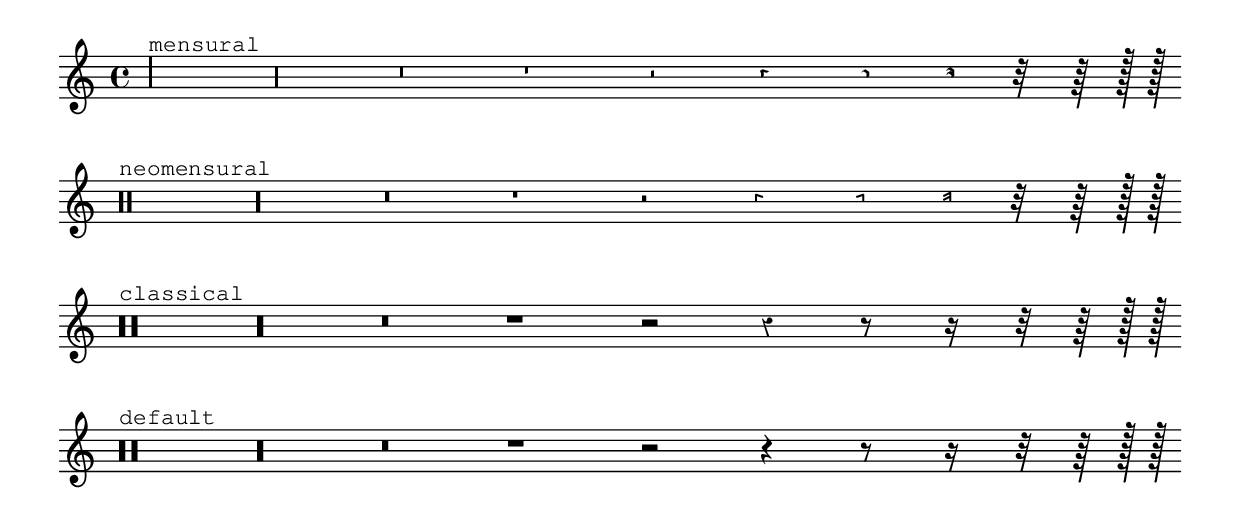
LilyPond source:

%% Do not edit this file; it is auto-generated from LSR http://lsr.dsi.unimi.it
%% This file is in the public domain.
\version "2.11.38"

\header {
  lsrtags = "rhythms, ancient-notation, tweaks-and-overrides"
 texidoc = "
Rests may be used in various styles.



" }
% begin verbatim
\layout {
    indent = 0.0
    raggedright = ##t
}

\context Staff \relative c {
    \set Score.timing = ##f
    \override Staff.Rest  #'style = #'mensural
    r\maxima^\markup \typewriter { mensural }
    r\longa r\breve r1 r2 r4 r8 r16 r32 r64 r128 r128
    \bar "" 

    \override Staff.Rest  #'style = #'neomensural
    r\maxima^\markup \typewriter { neomensural }
    r\longa r\breve r1 r2 r4 r8 r16 r32 r64 r128 r128
    \bar "" 

    \override Staff.Rest  #'style = #'classical
    r\maxima^\markup \typewriter { classical }
    r\longa r\breve r1 r2 r4 r8 r16 r32 r64 r128 r128
    \bar ""
    
    \override Staff.Rest  #'style = #'default
    r\maxima^\markup \typewriter { default }
    r\longa r\breve r1 r2 r4 r8 r16 r32 r64 r128 r128
    
}


